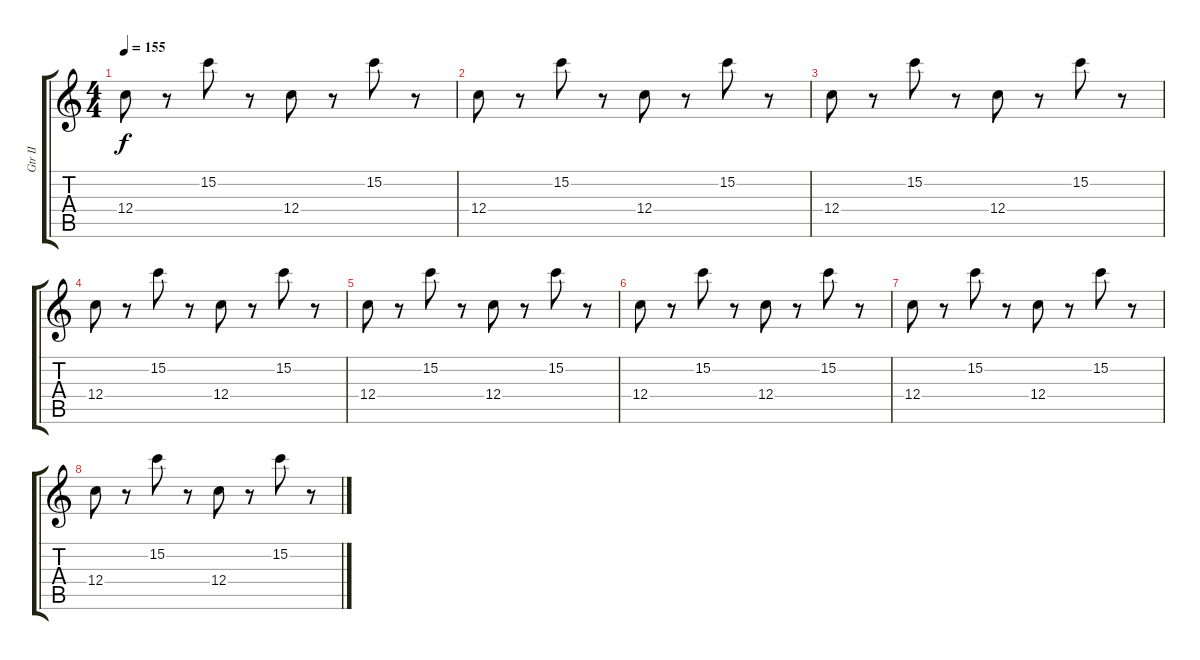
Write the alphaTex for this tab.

\track ("Gtr II" "Gtr II") {instrument overdrivenguitar}
\staff {score tabs}
\tuning (D4 A3 F3 C3 G2 C2) {hide}
\ts (4 4)
\tempo 155
\clef g2
\ks c
12.4.8{dy f instrument recorder} r.8 15.2.8 r.8 12.4.8 r.8 15.2.8 r.8 |
12.4.8{instrument recorder} r.8 15.2.8 r.8 12.4.8 r.8 15.2.8 r.8 |
12.4.8{instrument recorder} r.8 15.2.8 r.8 12.4.8 r.8 15.2.8 r.8 |
12.4.8{instrument recorder} r.8 15.2.8 r.8 12.4.8 r.8 15.2.8 r.8 |
12.4.8{instrument recorder} r.8 15.2.8 r.8 12.4.8 r.8 15.2.8 r.8 |
12.4.8{instrument recorder} r.8 15.2.8 r.8 12.4.8 r.8 15.2.8 r.8 |
12.4.8{instrument recorder} r.8 15.2.8 r.8 12.4.8 r.8 15.2.8 r.8 |
12.4.8{instrument recorder} r.8 15.2.8 r.8 12.4.8 r.8 15.2.8 r.8
